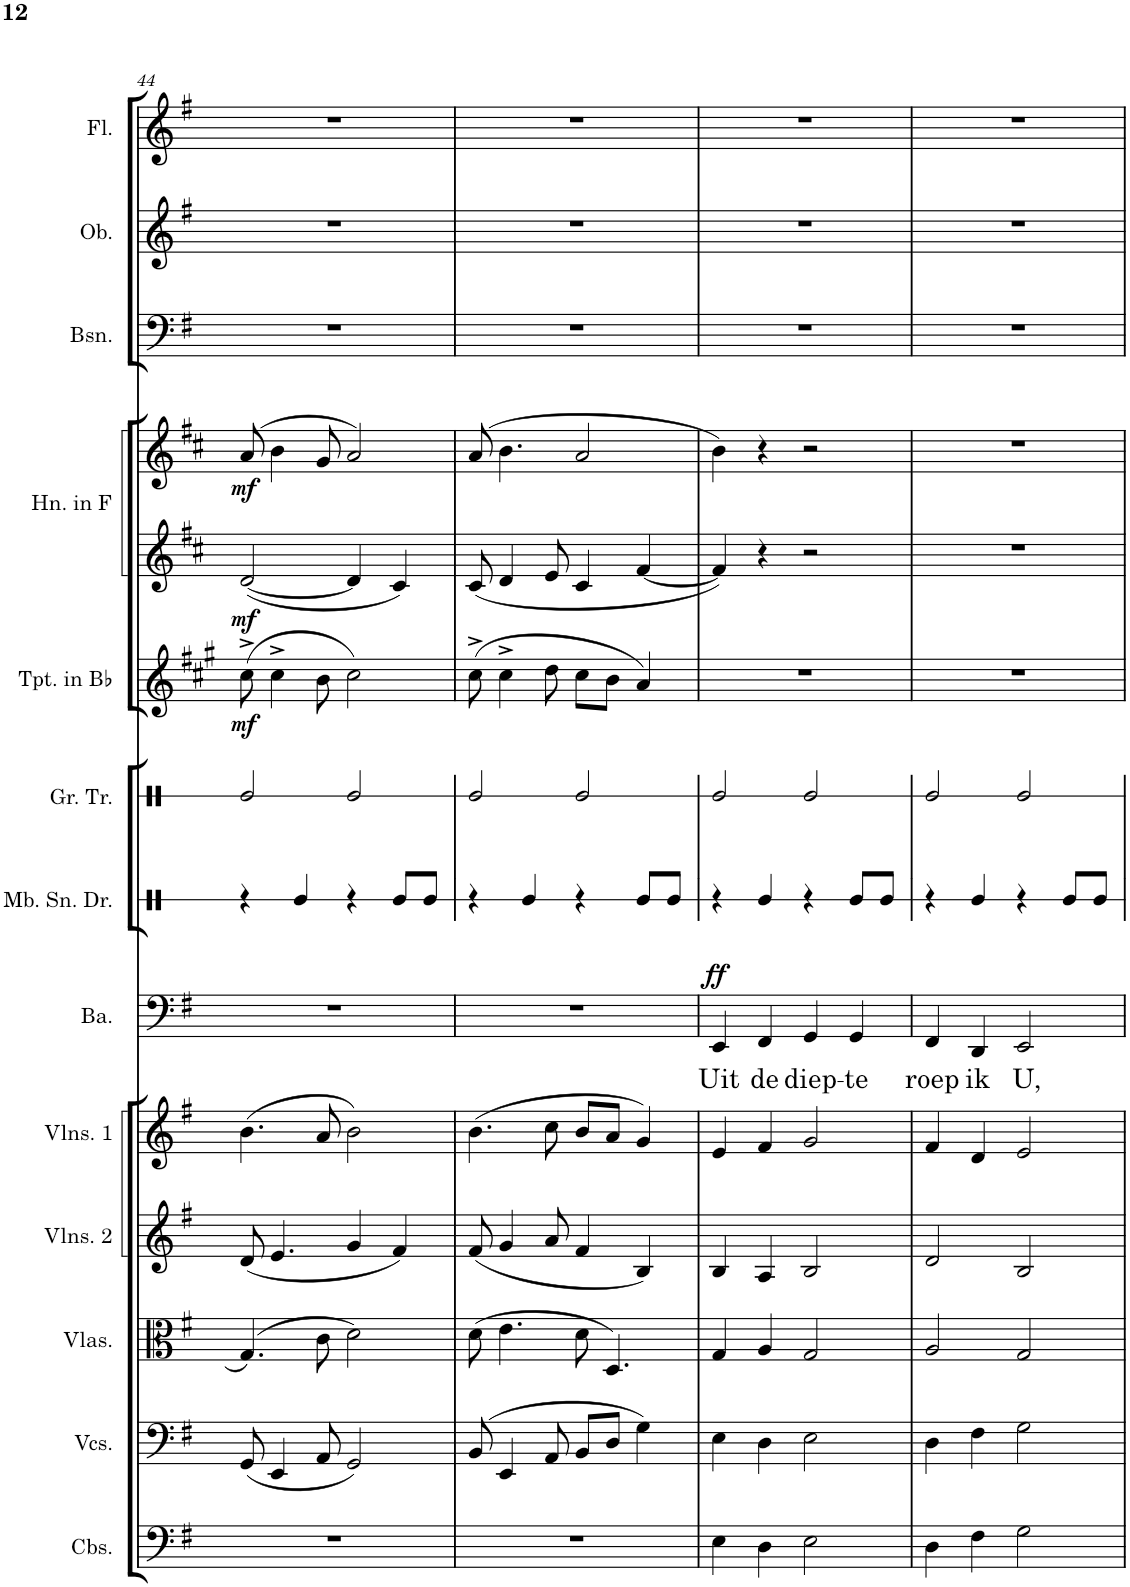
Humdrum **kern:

**kern	**kern	**kern	**kern	**kern	**kern	**text	**dynam	**kern	**kern	**kern	**dynam	**kern	**kern	**dynam	**kern	**kern	**kern
*part13	*part12	*part11	*part10	*part9	*part8	*part8	*part8	*part7	*part6	*part5	*part5	*part4	*part4	*part4	*part3	*part2	*part1
*staff14	*staff13	*staff12	*staff11	*staff10	*staff9	*staff9	*staff9	*staff8	*staff7	*staff6	*staff6	*staff5	*staff4	*staff4/5	*staff3	*staff2	*staff1
*I"Contrabasses	*I"Violoncellos	*I"Violas	*I"Violins 2	*I"Violins 1	*I"Bariton	*	*	*I"Snare drum	*I"Grote trom	*I"Trumpets in Bb	*	*I"Horns in F	*	*	*I"Bassoons	*I"Oboes	*I"Flutes
*I'Cbs.	*I'Vcs.	*I'Vlas.	*I'Vlns. 2	*I'Vlns. 1	*I'Ba.	*	*	*	*I'Gr. Tr.	*I'Tpt. in Bb	*	*I'Hn. in F	*	*	*I'Bsn.	*I'Ob.	*I'Fl.
!!LO:PB:g=z
*clefF4	*clefF4	*clefC3	*clefG2	*clefG2	*clefF4	*	*	*clefX	*clefX	*clefG2	*	*clefG2	*clefG2	*	*clefF4	*clefG2	*clefG2
*Trd7c12	*	*	*	*	*	*	*	*	*	*Trd1c2	*	*Trd4c7	*Trd4c7	*	*	*	*
*k[f#]	*k[f#]	*k[f#]	*k[f#]	*k[f#]	*k[f#]	*	*	*k[]	*k[]	*k[f#c#g#]	*	*k[f#c#]	*k[f#c#]	*	*k[f#]	*k[f#]	*k[f#]
*M4/4	*M4/4	*M4/4	*M4/4	*M4/4	*M4/4	*	*	*M4/4	*M4/4	*M4/4	*	*M4/4	*M4/4	*	*M4/4	*M4/4	*M4/4
=44	=44	=44	=44	=44	=44	=44	=44	=44	=44	=44	=44	=44	=44	=44	=44	=44	=44
!	!	!	!	!	!	!	!	!	!	!	!LO:DY:b	!	!	!LO:DY:b=2	!	!	!
!	!	!	!	!	!	!	!	!	!	!	!	!	!	!LO:DY:n=1:b	!	!	!
1r	(8GG/	(4.G/	(8d/	(4.b\	1r	.	.	4r	2Re/	(8cc#^\	mf	[2d/	(8a/	mf mf	1r	1r	1r
.	4EE/	.	4.e/	.	.	.	.	.	.	4cc#^\	.	.	4b\	.	.	.	.
.	.	.	.	.	.	.	.	4Re/	.	.	.	.	.	.	.	.	.
.	8AA/	8c\	.	8a/	.	.	.	.	.	8b\	.	.	8g/	.	.	.	.
.	2GG/)	2d\)	4g/	2b\)	.	.	.	4r	2Re/	2cc#\)	.	4d/]	2a/)	.	.	.	.
.	.	.	4f#/)	.	.	.	.	8Re/L	.	.	.	4c#/	.	.	.	.	.
.	.	.	.	.	.	.	.	8Re/J	.	.	.	.	.	.	.	.	.
=45	=45	=45	=45	=45	=45	=45	=45	=45	=45	=45	=45	=45	=45	=45	=45	=45	=45
1r	(8BB/	(8d\	(8f#/	(4.b\	1r	.	.	4r	2Re/	(8cc#^\	.	8c#/	(8a/	.	1r	1r	1r
.	4EE/	4.e\	4g/	.	.	.	.	.	.	4cc#^\	.	4d/	4.b\	.	.	.	.
.	.	.	.	.	.	.	.	4Re/	.	.	.	.	.	.	.	.	.
.	8AA/	.	8a/	8cc\	.	.	.	.	.	8dd\	.	8e/	.	.	.	.	.
.	8BB/L	8d\	4f#/	8b/L	.	.	.	4r	2Re/	8cc#\L	.	4c#/	2a/	.	.	.	.
.	8D/J	4.D/)	.	8a/J	.	.	.	.	.	8b\J	.	.	.	.	.	.	.
.	4G\)	.	4B/)	4g/)	.	.	.	8Re/L	.	4a/)	.	[4f#/	.	.	.	.	.
.	.	.	.	.	.	.	.	8Re/J	.	.	.	.	.	.	.	.	.
=46	=46	=46	=46	=46	=46	=46	=46	=46	=46	=46	=46	=46	=46	=46	=46	=46	=46
!	!	!	!	!	!	!LO:LY:b	!LO:DY:a	!	!	!	!	!	!	!	!	!	!
4E\	4E\	4G/	4B/	4e/	4EE/	Uit	ff	4r	2Re/	1r	.	4f#/]	4b\)	.	1r	1r	1r
!	!	!	!	!	!	!LO:LY:b	!	!	!	!	!	!	!	!	!	!	!
4D\	4D\	4A/	4A/	4f#/	4FF#/	de	.	4Re/	.	.	.	4r	4r	.	.	.	.
!	!	!	!	!	!	!LO:LY:b	!	!	!	!	!	!	!	!	!	!	!
2E\	2E\	2G/	2B/	2g/	4GG/	diep-	.	4r	2Re/	.	.	2r	2r	.	.	.	.
!	!	!	!	!	!	!LO:LY:b	!	!	!	!	!	!	!	!	!	!	!
.	.	.	.	.	4GG/	-te	.	8Re/L	.	.	.	.	.	.	.	.	.
.	.	.	.	.	.	.	.	8Re/J	.	.	.	.	.	.	.	.	.
=47	=47	=47	=47	=47	=47	=47	=47	=47	=47	=47	=47	=47	=47	=47	=47	=47	=47
!	!	!	!	!	!	!LO:LY:b	!	!	!	!	!	!	!	!	!	!	!
4D\	4D\	2A/	2d/	4f#/	4FF#/	roep	.	4r	2Re/	1r	.	1r	1r	.	1r	1r	1r
!	!	!	!	!	!	!LO:LY:b	!	!	!	!	!	!	!	!	!	!	!
4F#\	4F#\	.	.	4d/	4DD/	ik	.	4Re/	.	.	.	.	.	.	.	.	.
!	!	!	!	!	!	!LO:LY:b	!	!	!	!	!	!	!	!	!	!	!
2G\	2G\	2G/	2B/	2e/	2EE/	U,	.	4r	2Re/	.	.	.	.	.	.	.	.
.	.	.	.	.	.	.	.	8Re/L	.	.	.	.	.	.	.	.	.
.	.	.	.	.	.	.	.	8Re/J	.	.	.	.	.	.	.	.	.
=	=	=	=	=	=	=	=	=	=	=	=	=	=	=	=	=	=
*-	*-	*-	*-	*-	*-	*-	*-	*-	*-	*-	*-	*-	*-	*-	*-	*-	*-
